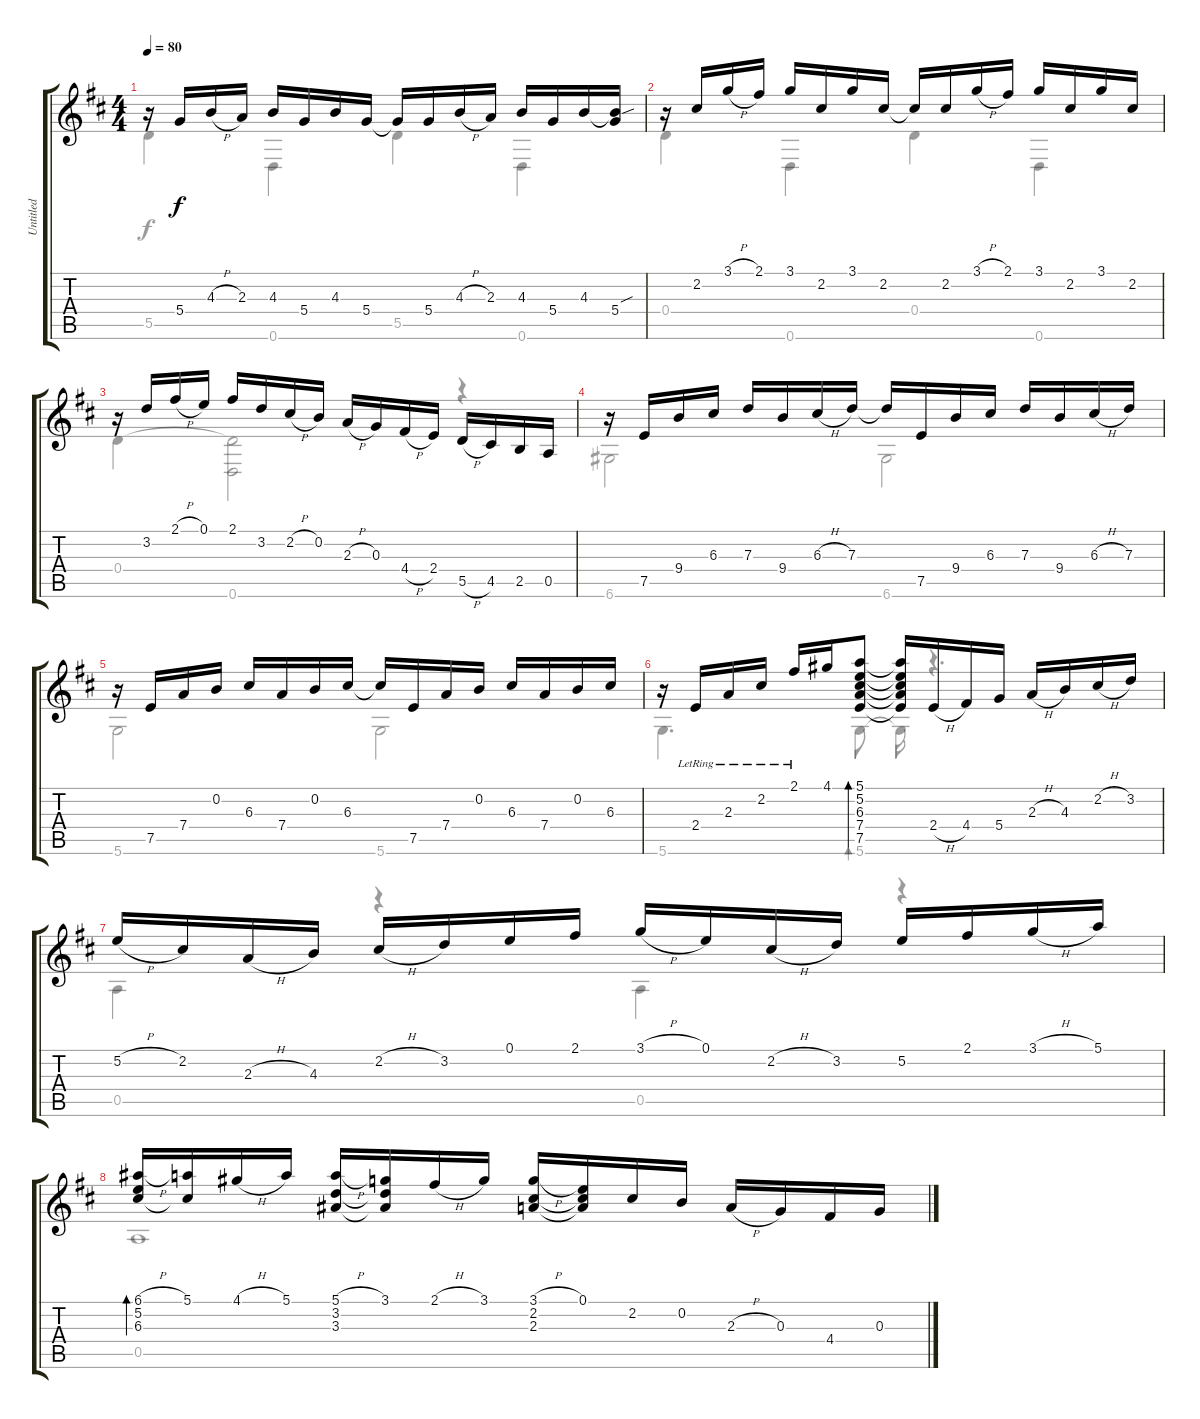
\track ("Untitled" "Untitled") {instrument acousticguitarnylon}
\staff {score tabs}
\tuning (E4 B3 G3 D3 A2 D2) {hide}
\voice
\ts (4 4)
\tempo 80
\clef g2
\ks d
r.16{dy f} 5.4.16 4.3{h}.16 2.3.16 4.3.16 5.4.16 4.3.16 5.4.16 5.4{t}.16 5.4.16 4.3{h}.16 2.3.16 4.3.16 5.4.16 4.3.16 (4.3{sou t} 5.4).16 |
r.16 2.2.16 3.1{h}.16 2.1.16 3.1.16 2.2.16 3.1.16 2.2.16 2.2{t}.16 2.2.16 3.1{h}.16 2.1.16 3.1.16 2.2.16 3.1.16 2.2.16 |
r.16 3.2.16 2.1{h}.16 0.1.16 2.1.16 3.2.16 2.2{h}.16 0.2.16 2.3{h}.16 0.3.16 4.4{h}.16 2.4.16 5.5{h}.16 4.5.16 2.5.16 0.5.16 |
r.16 7.5.16 9.4.16 6.3.16 7.3.16 9.4.16 6.3{h}.16 7.3.16 7.3{t}.16 7.5.16 9.4.16 6.3.16 7.3.16 9.4.16 6.3{h}.16 7.3.16 |
r.16 7.5.16 7.4.16 0.2.16 6.3.16 7.4.16 0.2.16 6.3.16 6.3{t}.16 7.5.16 7.4.16 0.2.16 6.3.16 7.4.16 0.2.16 6.3.16 |
r.16 2.4{lr}.16 2.3{lr}.16 2.2{lr}.16 2.1{lr}.16 4.1.16 (5.1 5.2 6.3 7.4 7.5).8{bd 30} (5.1{t} 5.2{t} 6.3{t} 7.4{t} 7.5{t}).16 2.4{h}.16 4.4.16 5.4.16 2.3{h}.16 4.3.16 2.2{h}.16 3.2.16 |
5.2{h}.16 2.2.16 2.3{h}.16 4.3.16 2.2{h}.16 3.2.16 0.1.16 2.1.16 3.1{h}.16 0.1.16 2.2{h}.16 3.2.16 5.2.16 2.1.16 3.1{h}.16 5.1.16 |
(6.1{h} 5.2 6.3).16{bd 30} (5.1 6.3{t}).16 4.1{h}.16 5.1.16 (5.1{h} 3.2 3.3).16 (3.1 3.2{t} 3.3{t}).16 2.1{h}.16 3.1.16 (3.1{h} 2.2 2.3).16 (0.1 2.2{t} 2.3{t}).16 2.2.16 0.2.16 2.3{h}.16 0.3.16 4.4.16 0.3.16
\voice
\clef g2
\ottava regular
\simile none
\ks d
5.5.4{dy f} 0.6.4 5.5.4 0.6.4 |
0.4.4 0.6.4 0.4.4 0.6.4 |
0.4.4 (0.4{t} 0.6).2 r.4 |
6.6.2 6.6.2 |
5.6.2 5.6.2 |
5.6.4{d} 5.6.8{bd 30} 5.6{t}.16 r.4{d} |
0.5.4 r.4 0.5.4 r.4 |
0.5.1
